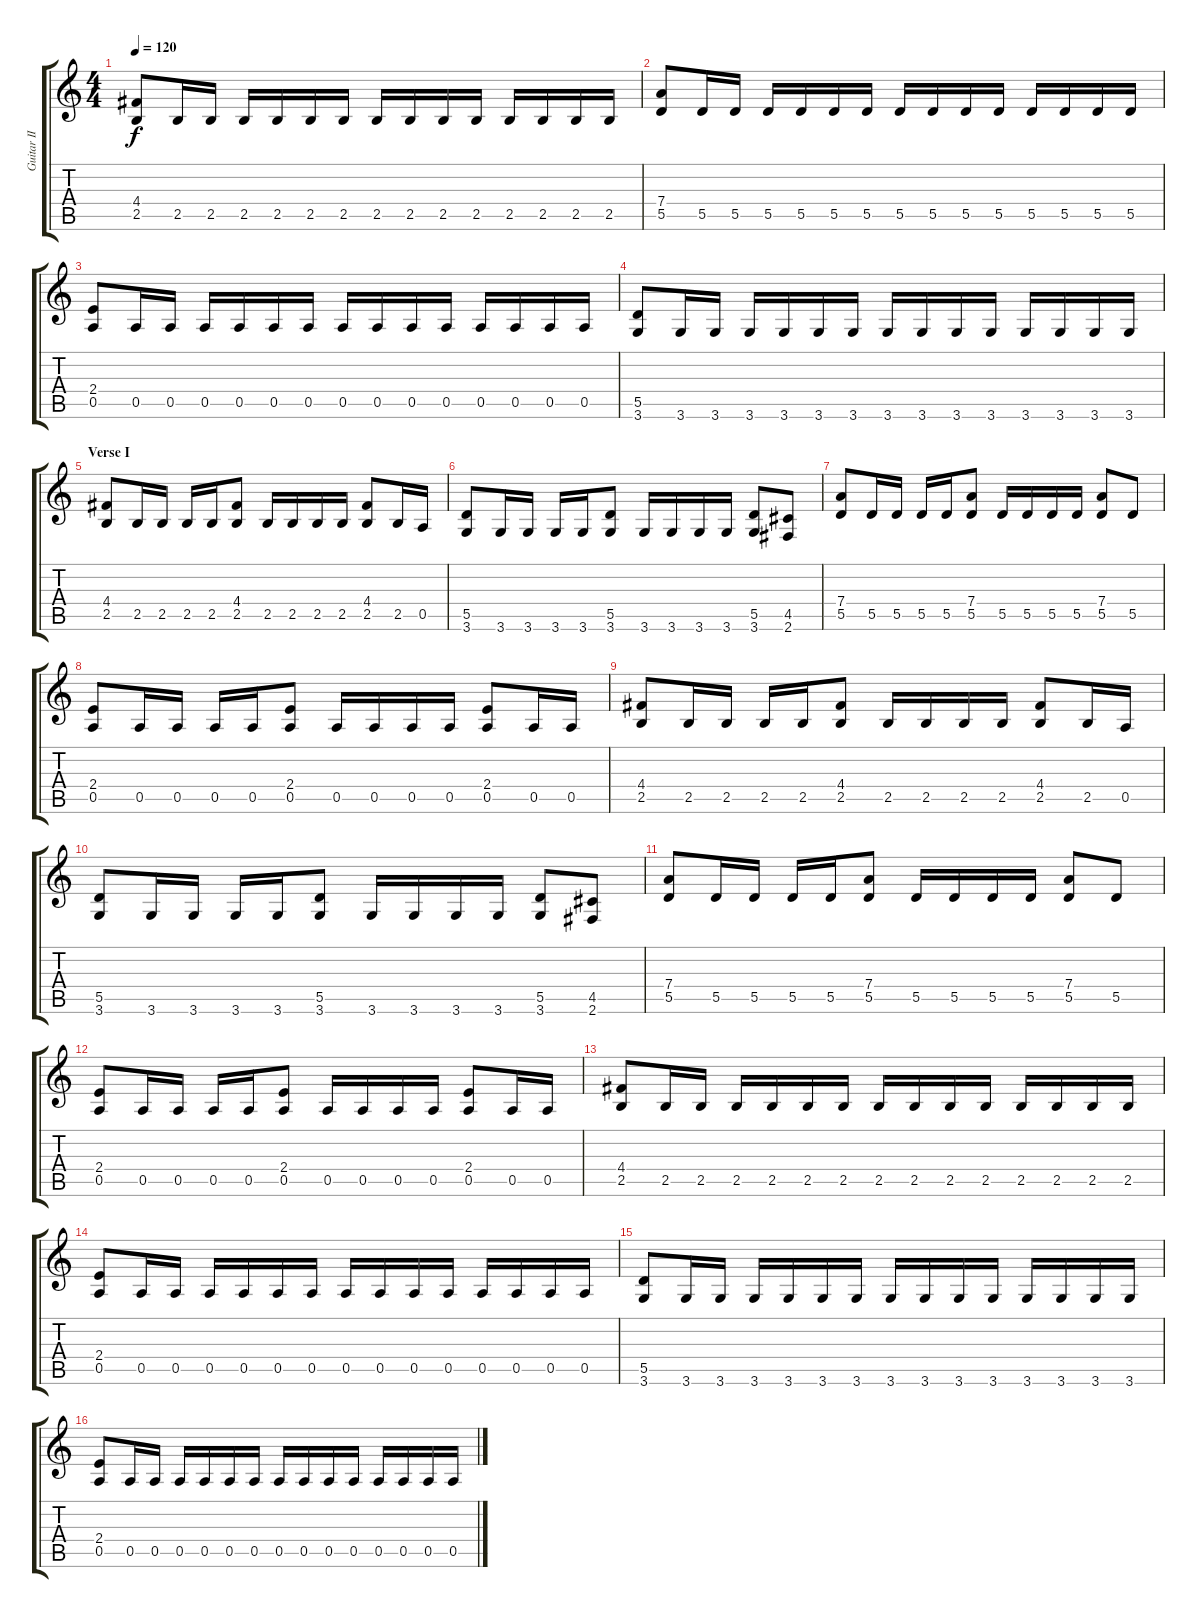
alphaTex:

\track ("Guitar II" "Guitar II") {instrument distortionguitar}
\staff {score tabs}
\tuning (E4 B3 G3 D3 A2 E2) {hide}
\ts (4 4)
\tempo 120
\clef g2
\ks c
(4.4 2.5).8{dy f} 2.5.16 2.5.16 2.5.16 2.5.16 2.5.16 2.5.16 2.5.16 2.5.16 2.5.16 2.5.16 2.5.16 2.5.16 2.5.16 2.5.16 |
(7.4 5.5).8 5.5.16 5.5.16 5.5.16 5.5.16 5.5.16 5.5.16 5.5.16 5.5.16 5.5.16 5.5.16 5.5.16 5.5.16 5.5.16 5.5.16 |
(2.4 0.5).8 0.5.16 0.5.16 0.5.16 0.5.16 0.5.16 0.5.16 0.5.16 0.5.16 0.5.16 0.5.16 0.5.16 0.5.16 0.5.16 0.5.16 |
(5.5 3.6).8 3.6.16 3.6.16 3.6.16 3.6.16 3.6.16 3.6.16 3.6.16 3.6.16 3.6.16 3.6.16 3.6.16 3.6.16 3.6.16 3.6.16 |
\section ("" "Verse I")
(4.4 2.5).8 2.5.16 2.5.16 2.5.16 2.5.16 (4.4 2.5).8 2.5.16 2.5.16 2.5.16 2.5.16 (4.4 2.5).8 2.5.16 0.5.16 |
(5.5 3.6).8 3.6.16 3.6.16 3.6.16 3.6.16 (5.5 3.6).8 3.6.16 3.6.16 3.6.16 3.6.16 (5.5 3.6).8 (4.5 2.6).8 |
(7.4 5.5).8 5.5.16 5.5.16 5.5.16 5.5.16 (7.4 5.5).8 5.5.16 5.5.16 5.5.16 5.5.16 (7.4 5.5).8 5.5.8 |
(2.4 0.5).8 0.5.16 0.5.16 0.5.16 0.5.16 (2.4 0.5).8 0.5.16 0.5.16 0.5.16 0.5.16 (2.4 0.5).8 0.5.16 0.5.16 |
(4.4 2.5).8 2.5.16 2.5.16 2.5.16 2.5.16 (4.4 2.5).8 2.5.16 2.5.16 2.5.16 2.5.16 (4.4 2.5).8 2.5.16 0.5.16 |
(5.5 3.6).8 3.6.16 3.6.16 3.6.16 3.6.16 (5.5 3.6).8 3.6.16 3.6.16 3.6.16 3.6.16 (5.5 3.6).8 (4.5 2.6).8 |
(7.4 5.5).8 5.5.16 5.5.16 5.5.16 5.5.16 (7.4 5.5).8 5.5.16 5.5.16 5.5.16 5.5.16 (7.4 5.5).8 5.5.8 |
(2.4 0.5).8 0.5.16 0.5.16 0.5.16 0.5.16 (2.4 0.5).8 0.5.16 0.5.16 0.5.16 0.5.16 (2.4 0.5).8 0.5.16 0.5.16 |
(4.4 2.5).8 2.5.16 2.5.16 2.5.16 2.5.16 2.5.16 2.5.16 2.5.16 2.5.16 2.5.16 2.5.16 2.5.16 2.5.16 2.5.16 2.5.16 |
(2.4 0.5).8 0.5.16 0.5.16 0.5.16 0.5.16 0.5.16 0.5.16 0.5.16 0.5.16 0.5.16 0.5.16 0.5.16 0.5.16 0.5.16 0.5.16 |
(5.5 3.6).8 3.6.16 3.6.16 3.6.16 3.6.16 3.6.16 3.6.16 3.6.16 3.6.16 3.6.16 3.6.16 3.6.16 3.6.16 3.6.16 3.6.16 |
(2.4 0.5).8 0.5.16 0.5.16 0.5.16 0.5.16 0.5.16 0.5.16 0.5.16 0.5.16 0.5.16 0.5.16 0.5.16 0.5.16 0.5.16 0.5.16
